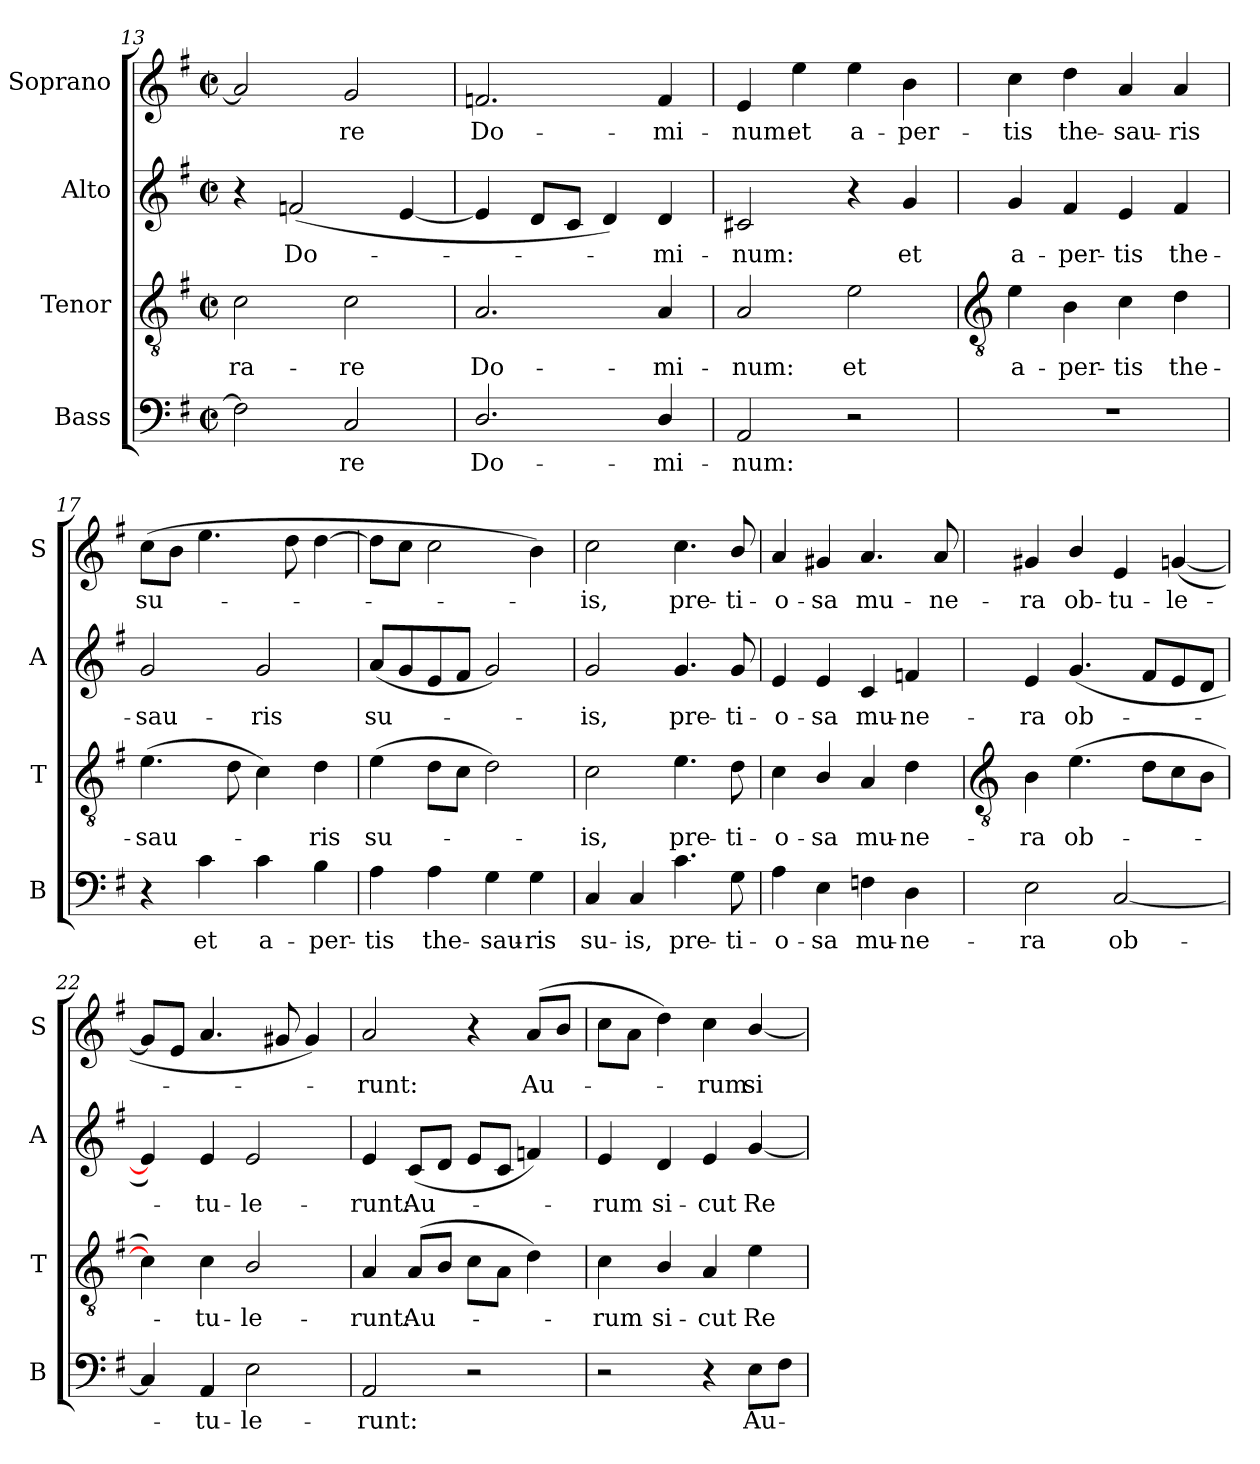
**kern	**text	**kern	**text	**kern	**text	**kern	**text
*part4	*part4	*part3	*part3	*part2	*part2	*part1	*part1
*staff4	*staff4	*staff3	*staff3	*staff2	*staff2	*staff1	*staff1
*I"Bass	*	*I"Tenor	*	*I"Alto	*	*I"Soprano	*
*I'B	*	*I'T	*	*I'A	*	*I'S	*
*clefF4	*	*clefGv2	*	*clefG2	*	*clefG2	*
*k[f#]	*	*k[f#]	*	*k[f#]	*	*k[f#]	*
*G:	*	*G:	*	*G:	*	*G:	*
*M2/2	*	*M2/2	*	*M2/2	*	*M2/2	*
*met(c|)	*	*met(c|)	*	*met(c|)	*	*met(c|)	*
=13	=13	=13	=13	=13	=13	=13	=13
!	!	!	!LO:LY:b	!	!	!	!
2F]	.	2c	-ra-	4r	.	2a/]	.
!	!	!	!	!	!LO:LY:b	!	!
.	.	.	.	(<2fn	Do-	.	.
!	!LO:LY:b	!	!LO:LY:b	!	!	!	!LO:LY:b
2C	re	2c	-re	.	.	2g	re
.	.	.	.	[4e	.	.	.
=14	=14	=14	=14	=14	=14	=14	=14
!	!LO:LY:b	!	!LO:LY:b	!	!	!	!LO:LY:b
2.D/	Do-	2.A	Do-	4e]	.	2.fn	Do-
.	.	.	.	8dL	.	.	.
.	.	.	.	8cJ	.	.	.
.	.	.	.	4d)	.	.	.
!	!LO:LY:b	!	!LO:LY:b	!	!LO:LY:b	!	!LO:LY:b
4D/	-mi-	4A	-mi-	4d	mi-	4f	-mi-
=15	=15	=15	=15	=15	=15	=15	=15
!	!LO:LY:b	!	!LO:LY:b	!	!LO:LY:b	!	!LO:LY:b
2AA	-num:	2A	-num:	2c#X	-num:	4e	-num:
!	!	!	!	!	!	!	!LO:LY:b
.	.	.	.	.	.	4ee	et
!	!	!	!LO:LY:b	!	!	!	!LO:LY:b
2r	.	2e	et	4r	.	4ee	a-
!	!	!	!	!	!LO:LY:b	!	!LO:LY:b
.	.	.	.	4g	et	4b	-per-
!!LO:LB:g=z
=16	=16	=16	=16	=16	=16	=16	=16
*	*	*clefGv2	*	*	*	*	*
!	!	!	!LO:LY:b	!	!LO:LY:b	!	!LO:LY:b
1r	.	4e	a-	4g	a-	4cc	-tis
!	!	!	!LO:LY:b	!	!LO:LY:b	!	!LO:LY:b
.	.	4B	-per-	4f#	-per-	4dd	the-
!	!	!	!LO:LY:b	!	!LO:LY:b	!	!LO:LY:b
.	.	4c	-tis	4e	-tis	4a	-sau-
!	!	!	!LO:LY:b	!	!LO:LY:b	!	!LO:LY:b
.	.	4d	the-	4f#	the-	4a	-ris
=17	=17	=17	=17	=17	=17	=17	=17
!	!	!	!LO:LY:b	!	!LO:LY:b	!	!LO:LY:b
4r	.	(>4.e	-sau-	2g	-sau-	(>8ccL	su-
.	.	.	.	.	.	8bJ	.
!	!LO:LY:b	!	!	!	!	!	!
4c	et	.	.	.	.	4.ee	.
.	.	8d	.	.	.	.	.
!	!LO:LY:b	!	!	!	!LO:LY:b	!	!
4c	a-	4c)	.	2g	-ris	.	.
.	.	.	.	.	.	8dd	.
!	!LO:LY:b	!	!LO:LY:b	!	!	!	!
4B	-per-	4d	ris	.	.	[4dd	.
=18	=18	=18	=18	=18	=18	=18	=18
!	!LO:LY:b	!	!LO:LY:b	!	!LO:LY:b	!	!
4A	-tis	(>4e	su-	(<8aL	su-	8ddL]	.
.	.	.	.	8g	.	8ccJ	.
!	!LO:LY:b	!	!	!	!	!	!
4A	the-	8dL	.	8e	.	2cc	.
.	.	8cJ	.	8f#J	.	.	.
!	!LO:LY:b	!	!	!	!	!	!
4G	-sau-	2d)	.	2g)	.	.	.
!	!LO:LY:b	!	!	!	!	!	!
4G	-ris	.	.	.	.	4b)	.
=19	=19	=19	=19	=19	=19	=19	=19
!	!LO:LY:b	!	!LO:LY:b	!	!LO:LY:b	!	!LO:LY:b
4C	su-	2c	is,	2g	is,	2cc	is,
!	!LO:LY:b	!	!	!	!	!	!
4C	-is,	.	.	.	.	.	.
!	!LO:LY:b	!	!LO:LY:b	!	!LO:LY:b	!	!LO:LY:b
4.c	pre-	4.e	pre-	4.g	pre-	4.cc	pre-
!	!LO:LY:b	!	!LO:LY:b	!	!LO:LY:b	!	!LO:LY:b
8G	-ti-	8d	-ti-	8g	-ti-	8b/	-ti-
=20	=20	=20	=20	=20	=20	=20	=20
!	!LO:LY:b	!	!LO:LY:b	!	!LO:LY:b	!	!LO:LY:b
4A	-o-	4c	-o-	4e	-o-	4a/	-o-
!	!LO:LY:b	!	!LO:LY:b	!	!LO:LY:b	!	!LO:LY:b
4E	-sa	4B/	-sa	4e	-sa	4g#X	-sa
!	!LO:LY:b	!	!LO:LY:b	!	!LO:LY:b	!	!LO:LY:b
4Fn	mu-	4A	mu-	4c	mu-	4.a/	mu-
!	!LO:LY:b	!	!LO:LY:b	!	!LO:LY:b	!	!
4D	-ne-	4d	-ne-	4fn	-ne-	.	.
!	!	!	!	!	!	!	!LO:LY:b
.	.	.	.	.	.	8a/	-ne-
!!LO:LB:g=z
=21	=21	=21	=21	=21	=21	=21	=21
*	*	*clefGv2	*	*	*	*	*
!	!LO:LY:b	!	!LO:LY:b	!	!LO:LY:b	!	!LO:LY:b
2E	-ra	4B	-ra	4e	-ra	4g#X	-ra
!	!	!	!LO:LY:b	!	!LO:LY:b	!	!LO:LY:b
.	.	(>4.e	ob-	(<4.g	ob-	4b/	ob-
!	!LO:LY:b	!	!	!	!	!	!LO:LY:b
[2C/	ob-	.	.	.	.	4e	-tu-
.	.	8dL	.	8f#L	.	.	.
!	!	!	!	!	!	!	!LO:LY:b
.	.	8c	.	8e	.	(<[4gn	-le-
.	.	8BJ	.	8dJ	.	.	.
=22	=22	=22	=22	=22	=22	=22	=22
4C/]	.	4c])	.	4e])	.	8gL]	.
.	.	.	.	.	.	8eJ	.
!	!LO:LY:b	!	!LO:LY:b	!	!LO:LY:b	!	!
4AA	tu-	4c	tu-	4e	tu-	4.a/	.
!	!LO:LY:b	!	!LO:LY:b	!	!LO:LY:b	!	!
2E	-le-	2B/	-le-	2e	-le-	.	.
.	.	.	.	.	.	8g#X	.
.	.	.	.	.	.	4g#)	.
=23	=23	=23	=23	=23	=23	=23	=23
!	!LO:LY:b	!	!LO:LY:b	!	!LO:LY:b	!	!LO:LY:b
2AA	-runt:	4A	-runt:	4e	-runt:	2a	runt:
!	!	!	!LO:LY:b	!	!LO:LY:b	!	!
.	.	(>8AL	Au-	(<8cL	Au-	.	.
.	.	8BJ	.	8dJ	.	.	.
2r	.	8cL	.	8eL	.	4r	.
.	.	8AJ	.	8cJ	.	.	.
!	!	!	!	!	!	!	!LO:LY:b
.	.	4d)	.	4fn)	.	(>8aL	Au-
.	.	.	.	.	.	8bJ	.
=24	=24	=24	=24	=24	=24	=24	=24
!	!	!	!LO:LY:b	!	!LO:LY:b	!	!
2r	.	4c	rum	4e	rum	8ccL	.
.	.	.	.	.	.	8aJ	.
!	!	!	!LO:LY:b	!	!LO:LY:b	!	!
.	.	4B/	si-	4d	si-	4dd)	.
!	!	!	!LO:LY:b	!	!LO:LY:b	!	!LO:LY:b
4r	.	4A	-cut	4e	-cut	4cc	rum
!	!LO:LY:b	!	!LO:LY:b	!	!LO:LY:b	!	!LO:LY:b
8EL	Au-	4e	Re-	[4g	Re-	[4b/	si-
8F#J	.	.	.	.	.	.	.
=	=	=	=	=	=	=	=
*-	*-	*-	*-	*-	*-	*-	*-
